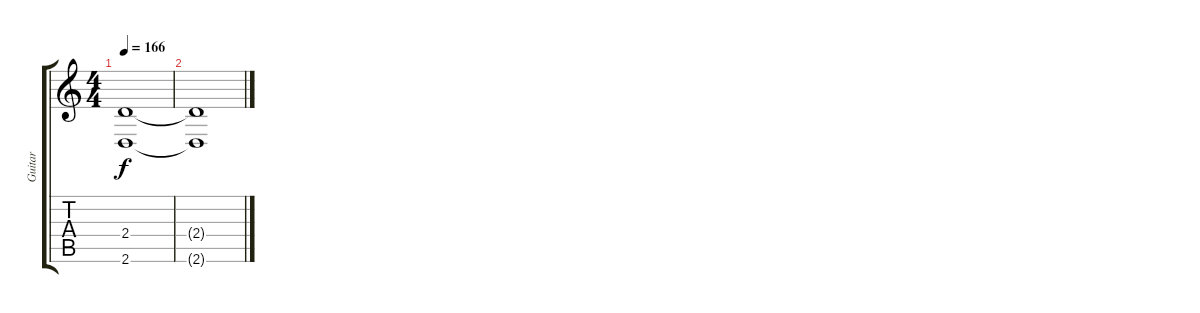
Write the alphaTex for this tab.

\track ("Guitar" "Guitar") {instrument distortionguitar}
\staff {score tabs}
\tuning (E4 C4 G3 C3 G2 C2) {hide}
\ts (4 4)
\tempo 166
\clef g2
\ks c
(2.4{t} 2.6{t}).1{dy f} |
(2.4{t} 2.6{t}).1
